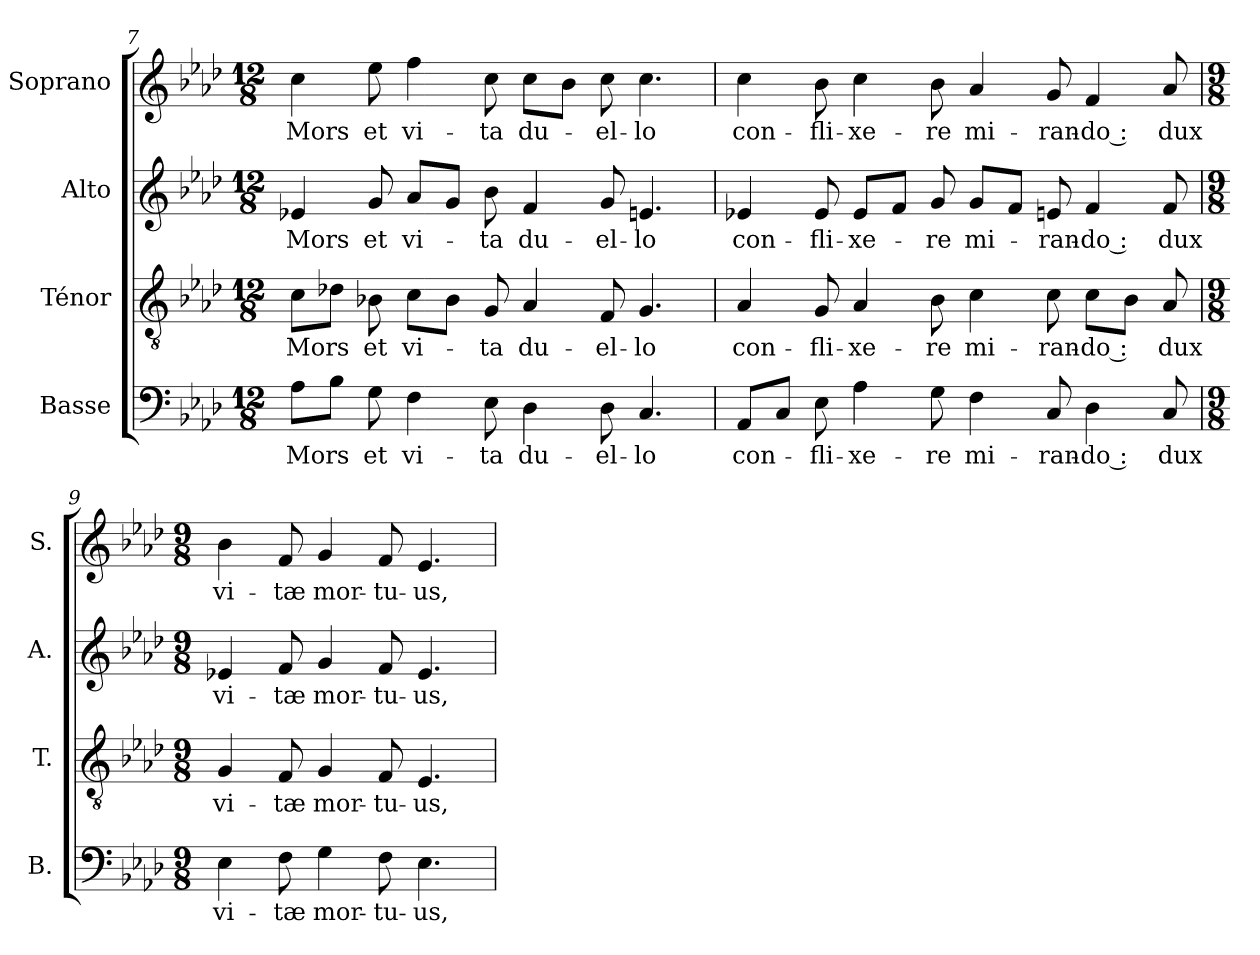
**kern	**text	**kern	**text	**kern	**text	**kern	**text
*part4	*part4	*part3	*part3	*part2	*part2	*part1	*part1
*staff4	*staff4	*staff3	*staff3	*staff2	*staff2	*staff1	*staff1
*I"Basse	*	*I"Ténor	*	*I"Alto	*	*I"Soprano	*
*I'B.	*	*I'T.	*	*I'A.	*	*I'S.	*
*clefF4	*	*clefGv2	*	*clefG2	*	*clefG2	*
*	*	*ITrd7c12	*	*	*	*	*
*k[b-e-a-d-]	*	*k[b-e-a-d-]	*	*k[b-e-a-d-]	*	*k[b-e-a-d-]	*
*A-:	*	*A-:	*	*A-:	*	*A-:	*
*M12/8	*	*M12/8	*	*M12/8	*	*M12/8	*
=7	=7	=7	=7	=7	=7	=7	=7
!	!LO:LY:b:color=#000000	!	!	!	!	!	!
!	!	!	!LO:LY:b:color=#000000	!	!	!	!
!	!	!	!	!	!LO:LY:b:color=#000000	!	!
!	!	!	!	!	!	!	!LO:LY:b:color=#000000
8A-i\L	Mors	8Ci\L	Mors	4e-Xi/	Mors	4cci\	Mors
8B-i\J	.	8D-Xi\J	.	.	.	.	.
!	!LO:LY:b:color=#000000	!	!	!	!	!	!
!	!	!	!LO:LY:b:color=#000000	!	!	!	!
!	!	!	!	!	!LO:LY:b:color=#000000	!	!
!	!	!	!	!	!	!	!LO:LY:b:color=#000000
8Gi\	et	8BB-Xi\	et	8gi/	et	8ee-i\	et
!	!LO:LY:b:color=#000000	!	!	!	!	!	!
!	!	!	!LO:LY:b:color=#000000	!	!	!	!
!	!	!	!	!	!LO:LY:b:color=#000000	!	!
!	!	!	!	!	!	!	!LO:LY:b:color=#000000
4Fi\	vi-	8Ci\L	vi-	8a-i/L	vi-	4ffi\	vi-
.	.	8BB-i\J	.	8gi/J	.	.	.
!	!LO:LY:b:color=#000000	!	!	!	!	!	!
!	!	!	!LO:LY:b:color=#000000	!	!	!	!
!	!	!	!	!	!LO:LY:b:color=#000000	!	!
!	!	!	!	!	!	!	!LO:LY:b:color=#000000
8E-i\	-ta	8GGi/	-ta	8b-i\	-ta	8cci\	-ta
!	!LO:LY:b:color=#000000	!	!	!	!	!	!
!	!	!	!LO:LY:b:color=#000000	!	!	!	!
!	!	!	!	!	!LO:LY:b:color=#000000	!	!
!	!	!	!	!	!	!	!LO:LY:b:color=#000000
4D-i\	du-	4AA-i/	du-	4fi/	du-	8cci\L	du-
.	.	.	.	.	.	8b-i\J	.
!	!LO:LY:b:color=#000000	!	!	!	!	!	!
!	!	!	!LO:LY:b:color=#000000	!	!	!	!
!	!	!	!	!	!LO:LY:b:color=#000000	!	!
!	!	!	!	!	!	!	!LO:LY:b:color=#000000
8D-i\	-el-	8FFi/	-el-	8gi/	-el-	8cci\	-el-
!	!LO:LY:b:color=#000000	!	!	!	!	!	!
!	!	!	!LO:LY:b:color=#000000	!	!	!	!
!	!	!	!	!	!LO:LY:b:color=#000000	!	!
!	!	!	!	!	!	!	!LO:LY:b:color=#000000
4.Ci/	-lo	4.GGi/	-lo	4.eni/	-lo	4.cci\	-lo
=8'	=8'	=8'	=8'	=8'	=8'	=8'	=8'
!	!LO:LY:b:color=#000000	!	!	!	!	!	!
!	!	!	!LO:LY:b:color=#000000	!	!	!	!
!	!	!	!	!	!LO:LY:b:color=#000000	!	!
!	!	!	!	!	!	!	!LO:LY:b:color=#000000
8AA-i/L	con-	4AA-i/	con-	4e-Xi/	con-	4cci\	con-
8Ci/J	.	.	.	.	.	.	.
!	!LO:LY:b:color=#000000	!	!	!	!	!	!
!	!	!	!LO:LY:b:color=#000000	!	!	!	!
!	!	!	!	!	!LO:LY:b:color=#000000	!	!
!	!	!	!	!	!	!	!LO:LY:b:color=#000000
8E-i\	-fli-	8GGi/	-fli-	8e-i/	-fli-	8b-i\	-fli-
!	!LO:LY:b:color=#000000	!	!	!	!	!	!
!	!	!	!LO:LY:b:color=#000000	!	!	!	!
!	!	!	!	!	!LO:LY:b:color=#000000	!	!
!	!	!	!	!	!	!	!LO:LY:b:color=#000000
4A-i\	-xe-	4AA-i/	-xe-	8e-i/L	-xe-	4cci\	-xe-
.	.	.	.	8fi/J	.	.	.
!	!LO:LY:b:color=#000000	!	!	!	!	!	!
!	!	!	!LO:LY:b:color=#000000	!	!	!	!
!	!	!	!	!	!LO:LY:b:color=#000000	!	!
!	!	!	!	!	!	!	!LO:LY:b:color=#000000
8Gi\	-re	8BB-i\	-re	8gi/	-re	8b-i\	-re
!	!LO:LY:b:color=#000000	!	!	!	!	!	!
!	!	!	!LO:LY:b:color=#000000	!	!	!	!
!	!	!	!	!	!LO:LY:b:color=#000000	!	!
!	!	!	!	!	!	!	!LO:LY:b:color=#000000
4Fi\	mi-	4Ci\	mi-	8gi/L	mi-	4a-i/	mi-
.	.	.	.	8fi/J	.	.	.
!	!LO:LY:b:color=#000000	!	!	!	!	!	!
!	!	!	!LO:LY:b:color=#000000	!	!	!	!
!	!	!	!	!	!LO:LY:b:color=#000000	!	!
!	!	!	!	!	!	!	!LO:LY:b:color=#000000
8Ci/	-ran-	8Ci\	-ran-	8eni/	-ran-	8gi/	-ran-
!	!LO:LY:b:color=#000000	!	!	!	!	!	!
!	!	!	!LO:LY:b:color=#000000	!	!	!	!
!	!	!	!	!	!LO:LY:b:color=#000000	!	!
!	!	!	!	!	!	!	!LO:LY:b:color=#000000
4D-i\	-do :	8Ci\L	-do :	4fi/	-do :	4fi/	-do :
.	.	8BB-i\J	.	.	.	.	.
!	!LO:LY:b:color=#000000	!	!	!	!	!	!
!	!	!	!LO:LY:b:color=#000000	!	!	!	!
!	!	!	!	!	!LO:LY:b:color=#000000	!	!
!	!	!	!	!	!	!	!LO:LY:b:color=#000000
8Ci/	dux	8AA-i/	dux	8fi/	dux	8a-i/	dux
!!LO:PB:g=z
=9'	=9'	=9'	=9'	=9'	=9'	=9'	=9'
*M9/8	*	*M9/8	*	*M9/8	*	*M9/8	*
!	!LO:LY:b:color=#000000	!	!	!	!	!	!
!	!	!	!LO:LY:b:color=#000000	!	!	!	!
!	!	!	!	!	!LO:LY:b:color=#000000	!	!
!	!	!	!	!	!	!	!LO:LY:b:color=#000000
4E-i\	vi-	4GGi/	vi-	4e-Xi/	vi-	4b-i\	vi-
!	!LO:LY:b:color=#000000	!	!	!	!	!	!
!	!	!	!LO:LY:b:color=#000000	!	!	!	!
!	!	!	!	!	!LO:LY:b:color=#000000	!	!
!	!	!	!	!	!	!	!LO:LY:b:color=#000000
8Fi\	-tæ	8FFi/	-tæ	8fi/	-tæ	8fi/	-tæ
!	!LO:LY:b:color=#000000	!	!	!	!	!	!
!	!	!	!LO:LY:b:color=#000000	!	!	!	!
!	!	!	!	!	!LO:LY:b:color=#000000	!	!
!	!	!	!	!	!	!	!LO:LY:b:color=#000000
4Gi\	mor-	4GGi/	mor-	4gi/	mor-	4gi/	mor-
!	!LO:LY:b:color=#000000	!	!	!	!	!	!
!	!	!	!LO:LY:b:color=#000000	!	!	!	!
!	!	!	!	!	!LO:LY:b:color=#000000	!	!
!	!	!	!	!	!	!	!LO:LY:b:color=#000000
8Fi\	-tu-	8FFi/	-tu-	8fi/	-tu-	8fi/	-tu-
!	!LO:LY:b:color=#000000	!	!	!	!	!	!
!	!	!	!LO:LY:b:color=#000000	!	!	!	!
!	!	!	!	!	!LO:LY:b:color=#000000	!	!
!	!	!	!	!	!	!	!LO:LY:b:color=#000000
4.E-i\	-us,	4.EE-i/	-us,	4.e-i/	-us,	4.e-i/	-us,
='	='	='	='	='	='	='	='
*-	*-	*-	*-	*-	*-	*-	*-
